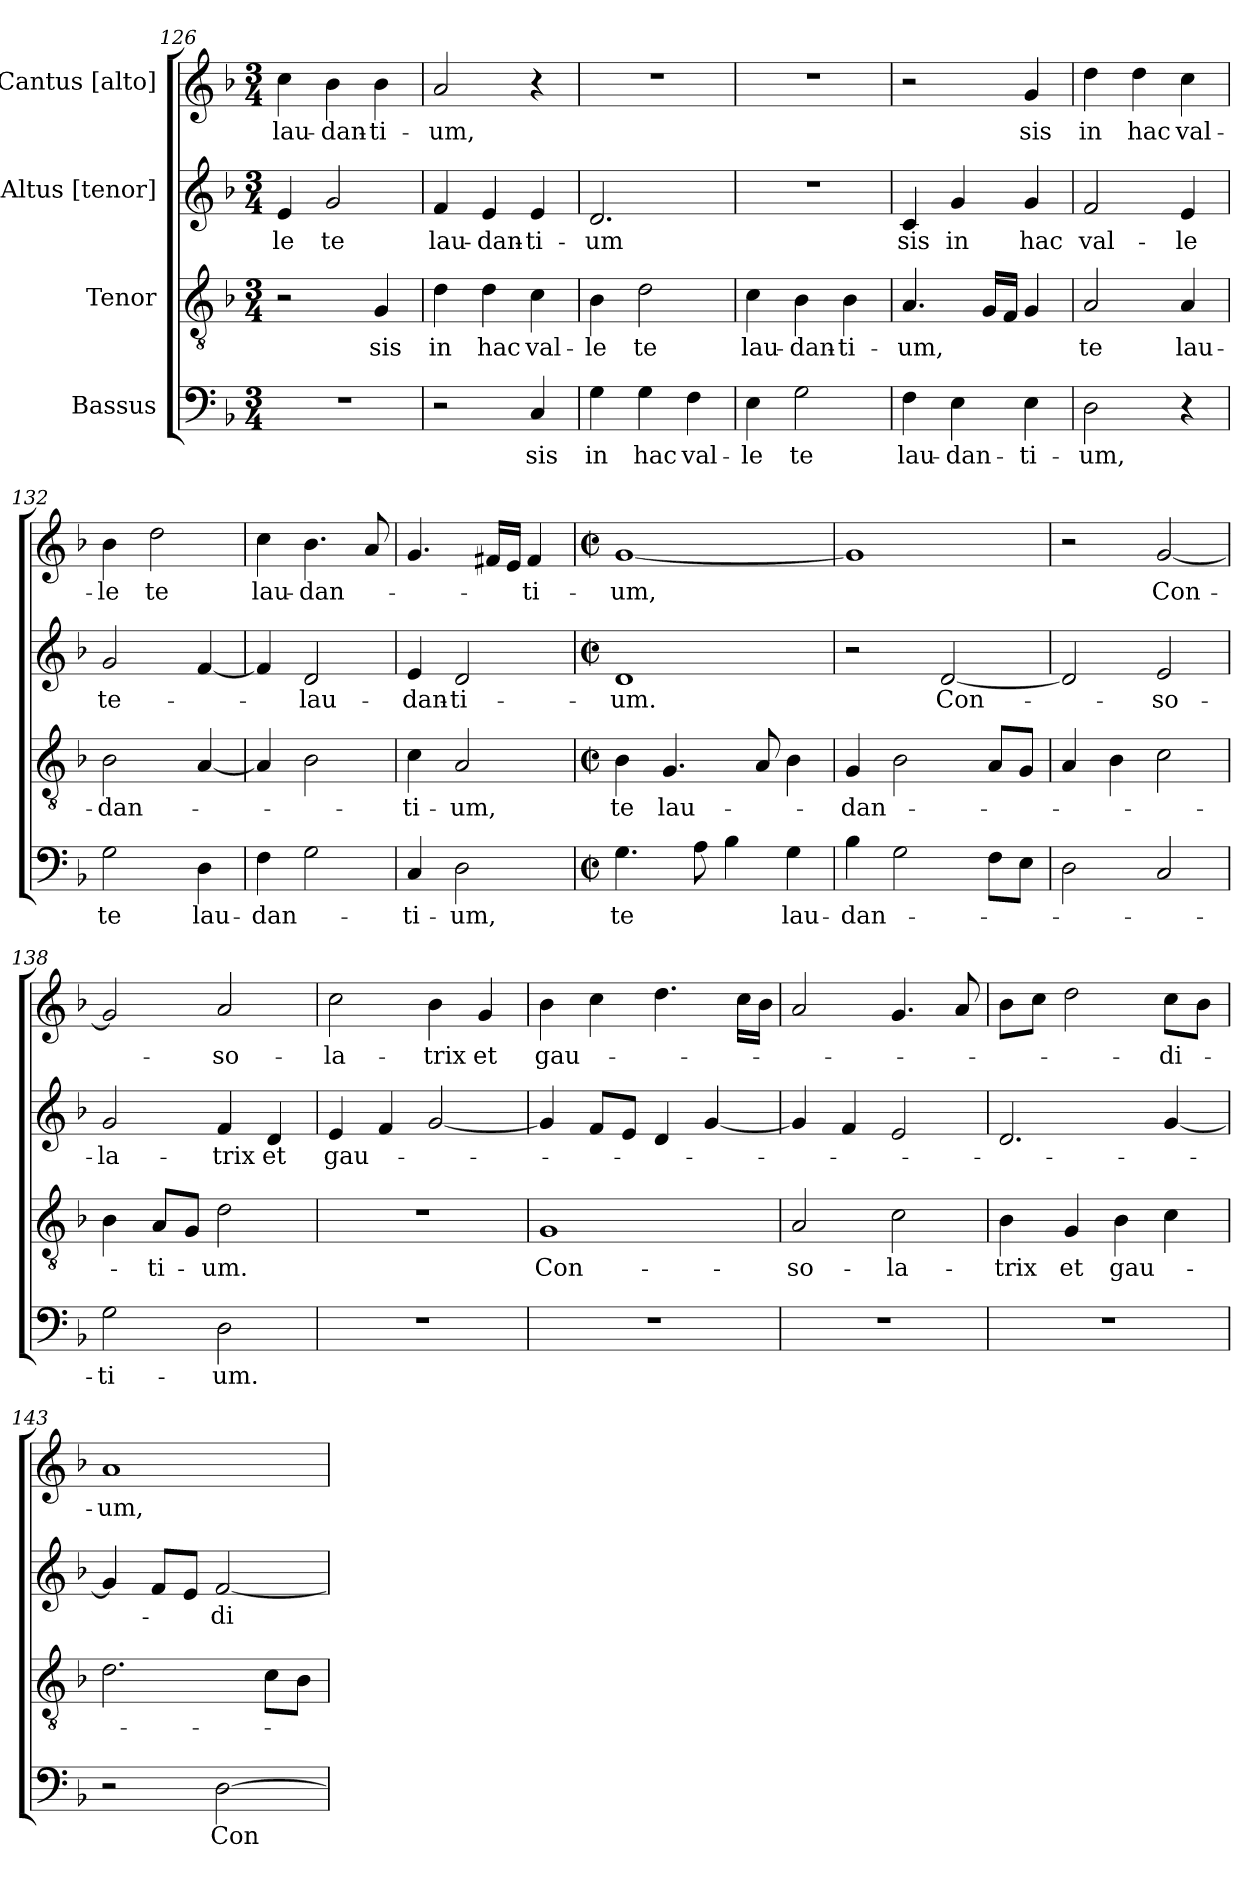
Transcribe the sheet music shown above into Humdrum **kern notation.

**kern	**text	**kern	**text	**kern	**text	**kern	**text
*part4	*part4	*part3	*part3	*part2	*part2	*part1	*part1
*staff4	*staff4	*staff3	*staff3	*staff2	*staff2	*staff1	*staff1
*I"Bassus	*	*I"Tenor	*	*I"Altus [tenor]	*	*I"Cantus [alto]	*
*clefF4	*	*clefGv2	*	*clefG2	*	*clefG2	*
*k[b-]	*	*k[b-]	*	*k[b-]	*	*k[b-]	*
*F:	*	*F:	*	*F:	*	*F:	*
*M3/4	*	*M3/4	*	*M3/4	*	*M3/4	*
=126	=126	=126	=126	=126	=126	=126	=126
2.r	.	2r	.	4e/	-le	4cc\	lau-
.	.	.	.	2g/	te	4b-\	-dan-
.	.	4G/	sis	.	.	4b-\	-ti-
=127	=127	=127	=127	=127	=127	=127	=127
2r	.	4d\	in	4f/	lau-	2a/	-um,
.	.	4d\	hac	4e/	-dan-	.	.
4C/	sis	4c\	val-	4e/	-ti-	4r	.
=128	=128	=128	=128	=128	=128	=128	=128
4G\	in	4B-\	-le	2.d/	-um	2.r	.
4G\	hac	2d\	te	.	.	.	.
4F\	val-	.	.	.	.	.	.
=129	=129	=129	=129	=129	=129	=129	=129
4E\	-le	4c\	lau-	2.r	.	2.r	.
2G\	te	4B-\	-dan-	.	.	.	.
.	.	4B-\	-ti-	.	.	.	.
!!LO:LB:g=z
=130	=130	=130	=130	=130	=130	=130	=130
4F\	lau-	4.A/	-um,	4c/	sis	2r	.
4E\	-dan-	.	.	4g/	in	.	.
.	.	16G/LL	.	.	.	.	.
.	.	16F/JJ	.	.	.	.	.
4E\	-ti-	4G/	.	4g/	hac	4g/	sis
=131	=131	=131	=131	=131	=131	=131	=131
2D\	-um,	2A/	te	2f/	val-	4dd\	in
.	.	.	.	.	.	4dd\	hac
4r	.	4A/	lau-	4e/	-le	4cc\	val-
=132	=132	=132	=132	=132	=132	=132	=132
2G\	te	2B-\	-dan-	2g/	te-	4b-\	-le
.	.	.	.	.	.	2dd\	te
4D\	lau-	[4A/	.	[4f/	.	.	.
=133	=133	=133	=133	=133	=133	=133	=133
4F\	-dan-	4A/]	.	4f/]	.	4cc\	lau-
2G\	.	2B-\	.	2d/	-lau-	4.b-\	-dan-
.	.	.	.	.	.	8a/	.
=134	=134	=134	=134	=134	=134	=134	=134
4C/	-ti-	4c\	-ti-	4e/	-dan-	4.g/	.
2D\	-um,	2A/	-um,	2d/	-ti-	.	.
.	.	.	.	.	.	16f#X/LL	.
.	.	.	.	.	.	16e/JJ	.
.	.	.	.	.	.	4f#/	-ti-
=135	=135	=135	=135	=135	=135	=135	=135
*M2/2	*	*M2/2	*	*M2/2	*	*M2/2	*
*met(c|)	*	*met(c|)	*	*met(c|)	*	*met(c|)	*
4.G\	te	4B-\	te	1d	-um.	[1g	-um,
.	.	4.G/	lau-	.	.	.	.
8A\	.	.	.	.	.	.	.
4B-\	.	.	.	.	.	.	.
.	.	8A/	.	.	.	.	.
4G\	lau-	4B-\	.	.	.	.	.
!!LO:PB:g=z
=136	=136	=136	=136	=136	=136	=136	=136
4B-\	-dan-	4G/	-dan-	2r	.	1g]	.
2G\	.	2B-\	.	.	.	.	.
.	.	.	.	[2d/	Con-	.	.
8F\L	.	8A/L	.	.	.	.	.
8E\J	.	8G/J	.	.	.	.	.
=137	=137	=137	=137	=137	=137	=137	=137
2D\	.	4A/	.	2d/]	.	2r	.
.	.	4B-\	.	.	.	.	.
2C/	.	2c\	.	2e/	-so-	[2g/	Con-
=138	=138	=138	=138	=138	=138	=138	=138
2G\	-ti-	4B-\	.	2g/	-la-	2g/]	.
.	.	8A/L	-ti-	.	.	.	.
.	.	8G/J	.	.	.	.	.
2D\	-um.	2d\	-um.	4f/	-trix	2a/	-so-
.	.	.	.	4d/	et	.	.
=139	=139	=139	=139	=139	=139	=139	=139
1r	.	1r	.	4e/	gau-	2cc\	-la-
.	.	.	.	4f/	.	.	.
.	.	.	.	[2g/	.	4b-\	-trix
.	.	.	.	.	.	4g/	et
=140	=140	=140	=140	=140	=140	=140	=140
1r	.	1G	Con-	4g/]	.	4b-\	gau-
.	.	.	.	8f/L	.	4cc\	.
.	.	.	.	8e/J	.	.	.
.	.	.	.	4d/	.	4.dd\	.
.	.	.	.	[4g/	.	.	.
.	.	.	.	.	.	16cc\LL	.
.	.	.	.	.	.	16b-\JJ	.
=141	=141	=141	=141	=141	=141	=141	=141
1r	.	2A/	-so-	4g/]	.	2a/	.
.	.	.	.	4f/	.	.	.
.	.	2c\	-la-	2e/	.	4.g/	.
.	.	.	.	.	.	8a/	.
=142	=142	=142	=142	=142	=142	=142	=142
1r	.	4B-\	-trix	2.d/	.	8b-\L	.
.	.	.	.	.	.	8cc\J	.
.	.	4G/	et	.	.	2dd\	.
.	.	4B-\	gau-	.	.	.	.
.	.	4c\	.	[4g/	.	8cc\L	-di-
.	.	.	.	.	.	8b-\J	.
!!LO:LB:g=z
=143	=143	=143	=143	=143	=143	=143	=143
2r	.	2.d\	.	4g/]	.	1a	-um,
.	.	.	.	8f/L	.	.	.
.	.	.	.	8e/J	.	.	.
[2D\	Con-	.	.	[2f/	-di-	.	.
.	.	8c\L	.	.	.	.	.
.	.	8B-\J	.	.	.	.	.
=	=	=	=	=	=	=	=
*-	*-	*-	*-	*-	*-	*-	*-
